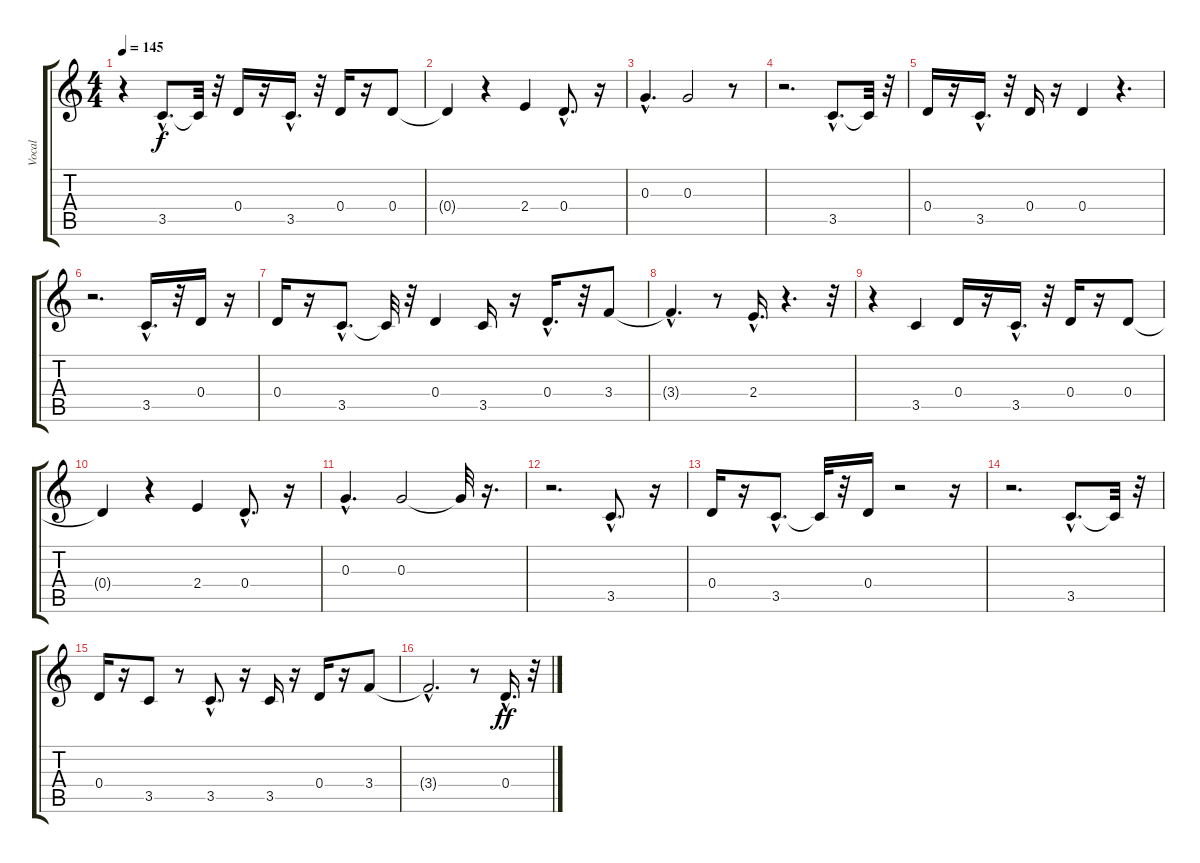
\track ("Vocal" "Vocal") {instrument synthbass2}
\staff {score tabs}
\tuning (E4 B3 G3 D3 A2 E2) {hide}
\ts (4 4)
\tempo 145
\clef g2
\ks c
r.4{dy f} 3.5{hac}.8{d} 3.5{t}.32 r.32 0.4.16 r.16 3.5{hac}.16{d} r.32 0.4.16 r.16 0.4.8 |
0.4{t}.4 r.4 2.4.4 0.4{hac}.8{d} r.16 |
0.3{hac}.4{d} 0.3.2 r.8 |
r.2{d} 3.5{hac}.8{d} 3.5{t}.32 r.32 |
0.4.16 r.16 3.5{hac}.16{d} r.32 0.4.16 r.16 0.4.4 r.4{d} |
r.2{d} 3.5{hac}.16{d} r.32 0.4.16 r.16 |
0.4.16 r.16 3.5{hac}.8{d} 3.5{t}.32 r.32 0.4.4 3.5.16 r.16 0.4{hac}.16{d} r.32 3.4.8 |
3.4{hac t}.4{d} r.8 2.4{hac}.16{d} r.4{d} r.32 |
r.4 3.5.4 0.4.16 r.16 3.5{hac}.16{d} r.32 0.4.16 r.16 0.4.8 |
0.4{t}.4 r.4 2.4.4 0.4{hac}.8{d} r.16 |
0.3{hac}.4{d} 0.3.2 0.3{t}.32 r.16{d} |
r.2{d} 3.5{hac}.8{d} r.16 |
0.4.16 r.16 3.5{hac}.8{d} 3.5{t}.32 r.32 0.4.16 r.2 r.16 |
r.2{d} 3.5{hac}.8{d} 3.5{t}.32 r.32 |
0.4.16 r.16 3.5.8{volume 14} r.8 3.5{hac}.8{d} r.16 3.5.16 r.16 0.4.16{volume 14} r.16 3.4.8{volume 14} |
3.4{hac t}.2{d} r.8 0.4{hac}.16{d dy ff volume 11} r.32
